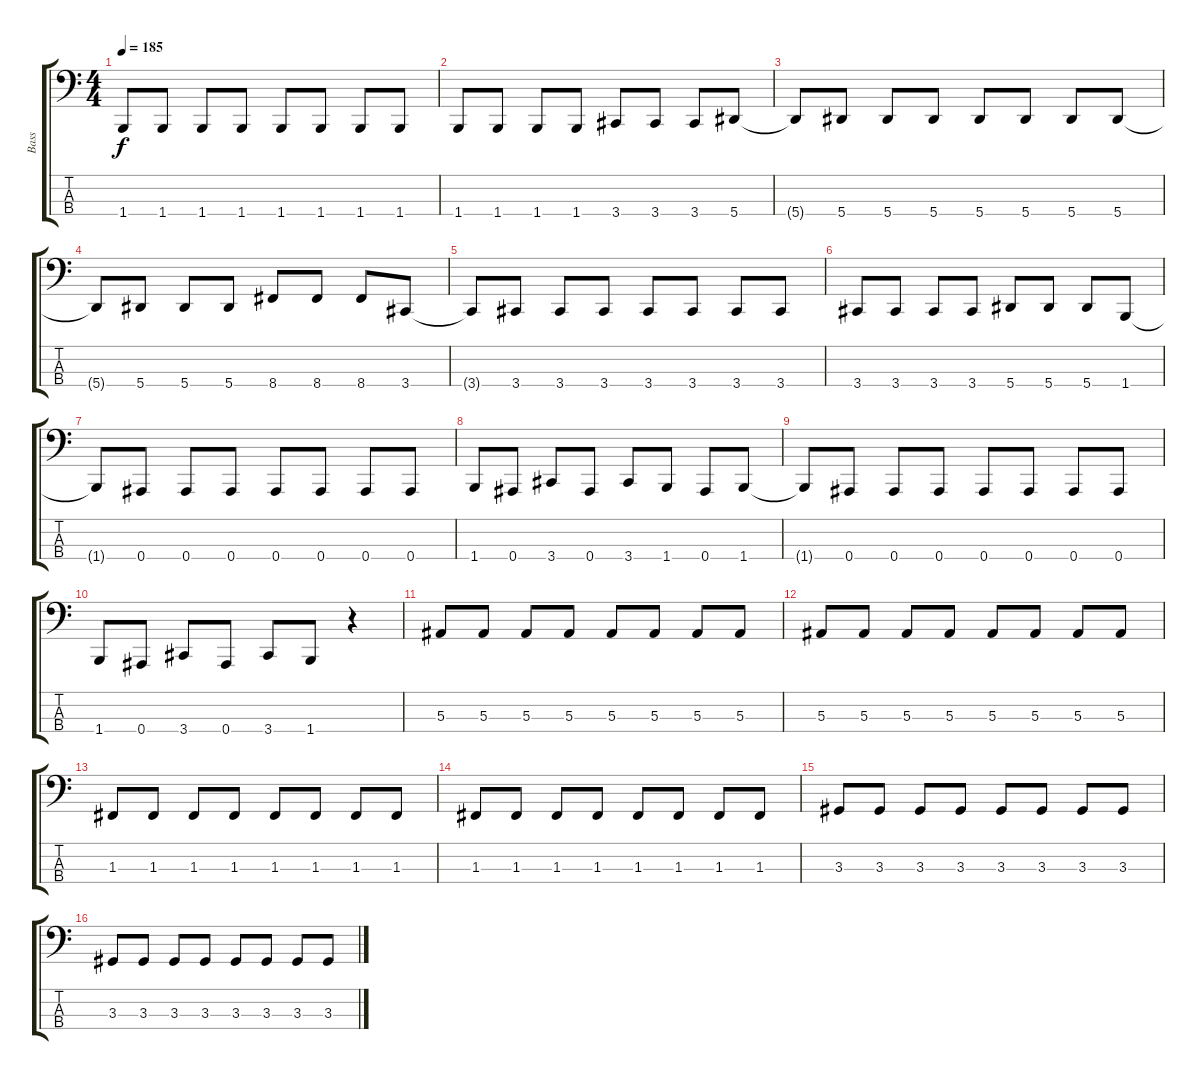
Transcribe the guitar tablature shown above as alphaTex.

\track ("Bass" "Bass") {instrument electricbasspick}
\staff {score tabs}
\tuning (Eb2 Bb1 F1 Bb0) {hide}
\ts (4 4)
\tempo 185
\clef f4
\ks c
1.4{t}.8{dy f} 1.4.8 1.4.8 1.4.8 1.4.8 1.4.8 1.4.8 1.4.8 |
1.4.8 1.4.8 1.4.8 1.4.8 3.4.8 3.4.8 3.4.8 5.4.8 |
5.4{t}.8 5.4.8 5.4.8 5.4.8 5.4.8 5.4.8 5.4.8 5.4.8 |
5.4{t}.8 5.4.8 5.4.8 5.4.8 8.4.8 8.4.8 8.4.8 3.4.8 |
3.4{t}.8 3.4.8 3.4.8 3.4.8 3.4.8 3.4.8 3.4.8 3.4.8 |
3.4.8 3.4.8 3.4.8 3.4.8 5.4.8 5.4.8 5.4.8 1.4.8 |
1.4{t}.8 0.4.8 0.4.8 0.4.8 0.4.8 0.4.8 0.4.8 0.4.8 |
1.4.8 0.4.8 3.4.8 0.4.8 3.4.8 1.4.8 0.4.8 1.4.8 |
1.4{t}.8 0.4.8 0.4.8 0.4.8 0.4.8 0.4.8 0.4.8 0.4.8 |
1.4.8 0.4.8 3.4.8 0.4.8 3.4.8 1.4.8 r.4 |
5.3.8 5.3.8 5.3.8 5.3.8 5.3.8 5.3.8 5.3.8 5.3.8 |
5.3.8 5.3.8 5.3.8 5.3.8 5.3.8 5.3.8 5.3.8 5.3.8 |
1.3.8 1.3.8 1.3.8 1.3.8 1.3.8 1.3.8 1.3.8 1.3.8 |
1.3.8 1.3.8 1.3.8 1.3.8 1.3.8 1.3.8 1.3.8 1.3.8 |
3.3.8 3.3.8 3.3.8 3.3.8 3.3.8 3.3.8 3.3.8 3.3.8 |
3.3.8 3.3.8 3.3.8 3.3.8 3.3.8 3.3.8 3.3.8 3.3.8
